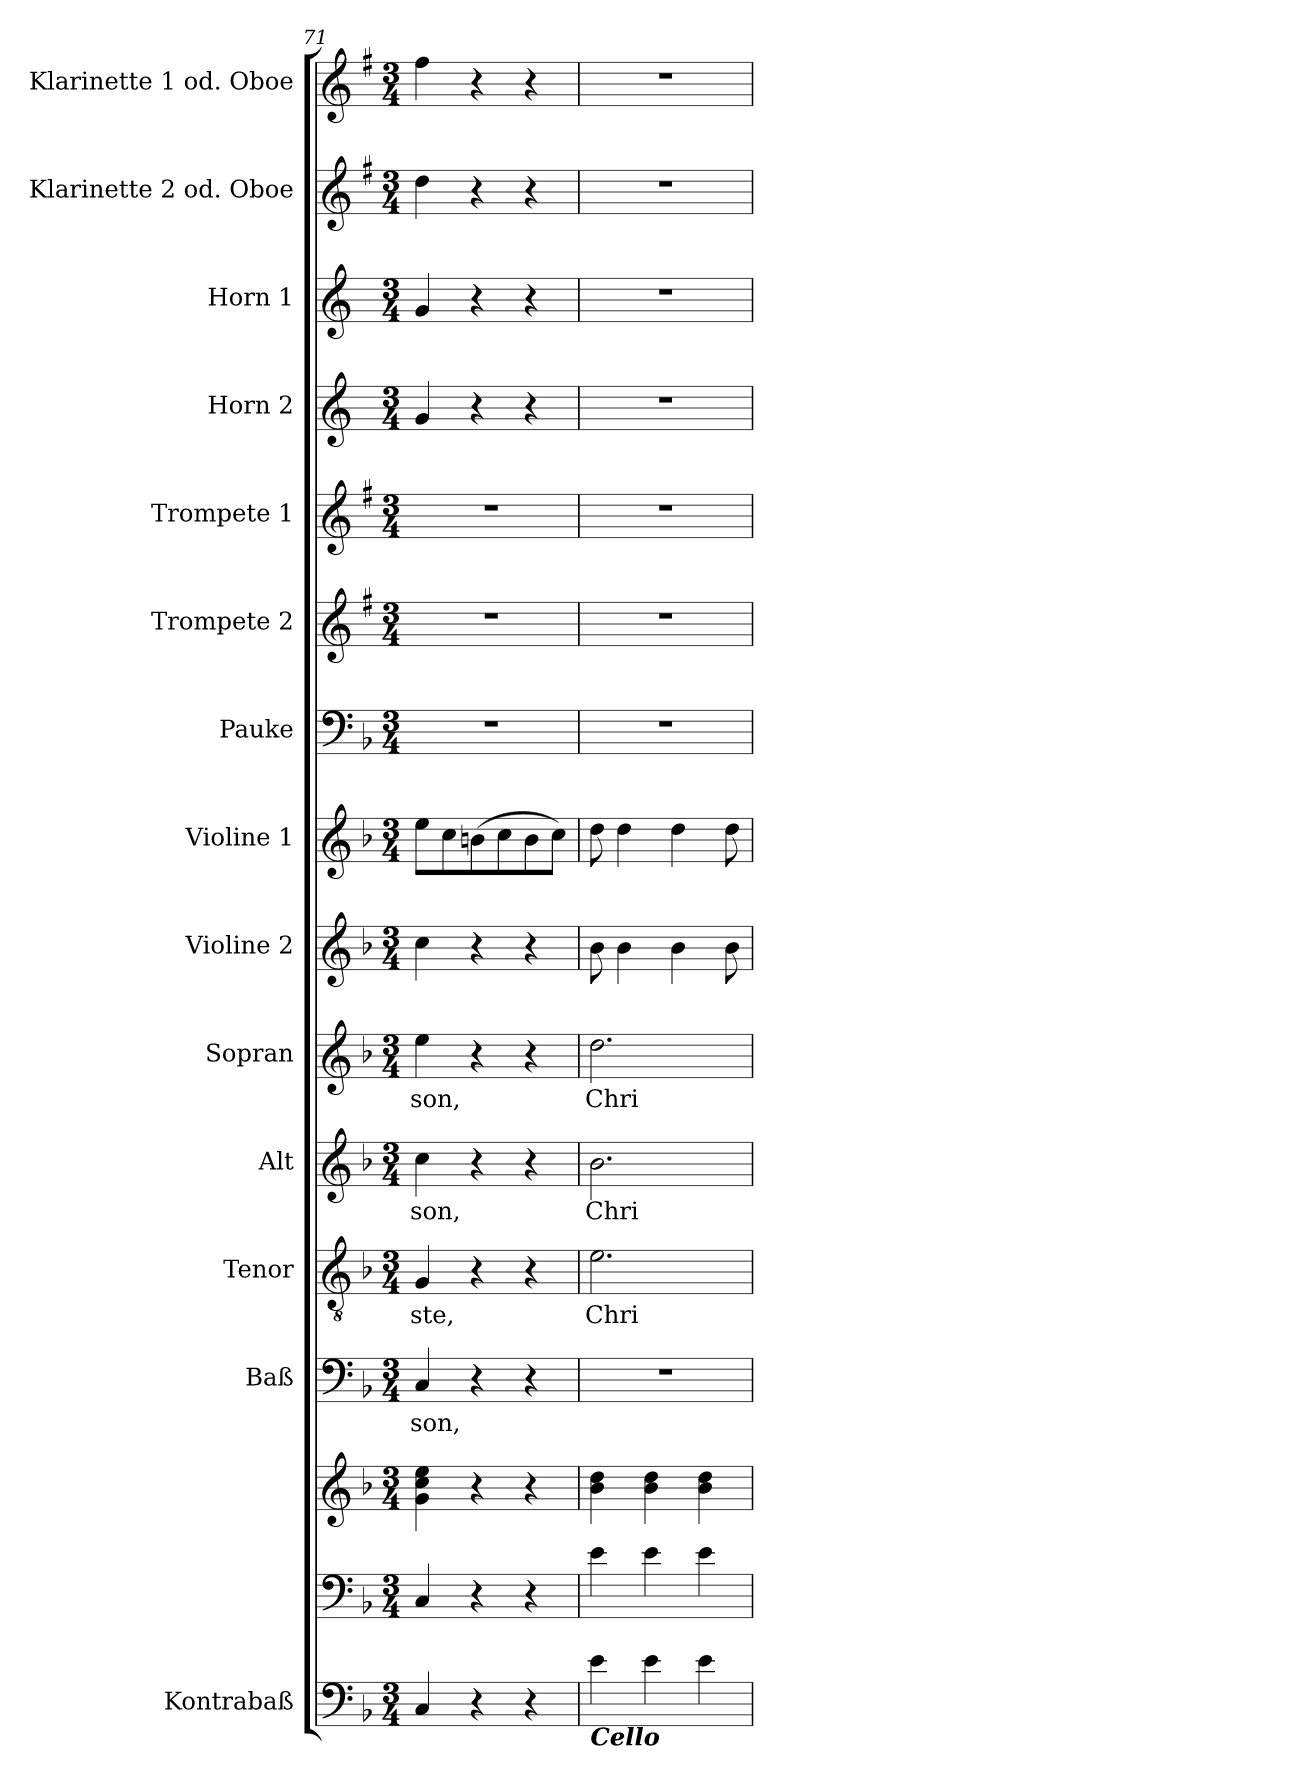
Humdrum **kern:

**kern	**kern	**kern	**kern	**text	**kern	**text	**kern	**text	**kern	**text	**kern	**kern	**kern	**kern	**kern	**kern	**kern	**kern	**kern
*part15	*part14	*part14	*part13	*part13	*part12	*part12	*part11	*part11	*part10	*part10	*part9	*part8	*part7	*part6	*part5	*part4	*part3	*part2	*part1
*staff16	*staff15	*staff14	*staff13	*staff13	*staff12	*staff12	*staff11	*staff11	*staff10	*staff10	*staff9	*staff8	*staff7	*staff6	*staff5	*staff4	*staff3	*staff2	*staff1
*I"Kontrabaß	*	*	*I"Baß	*	*I"Tenor	*	*I"Alt	*	*I"Sopran	*	*I"Violine 2	*I"Violine 1	*I"Pauke	*I"Trompete 2	*I"Trompete 1	*I"Horn 2	*I"Horn 1	*I"Klarinette 2 od. Oboe	*I"Klarinette 1 od. Oboe
*	*	*	*	*	*	*	*	*	*	*	*	*	*	*I'Tpt	*I'Tpt	*I'Hn	*I'Hn	*	*
*clefF4	*clefF4	*clefG2	*clefF4	*	*clefGv2	*	*clefG2	*	*clefG2	*	*clefG2	*clefG2	*clefF4	*clefG2	*clefG2	*clefG2	*clefG2	*clefG2	*clefG2
*ITrd7c12	*	*	*	*	*	*	*	*	*	*	*	*	*	*ITrd1c2	*ITrd1c2	*ITrd4c7	*ITrd4c7	*ITrd1c2	*ITrd1c2
*k[b-]	*k[b-]	*k[b-]	*k[b-]	*	*k[b-]	*	*k[b-]	*	*k[b-]	*	*k[b-]	*k[b-]	*k[b-]	*k[b-]	*k[b-]	*k[b-]	*k[b-]	*k[b-]	*k[b-]
*F:	*F:	*F:	*F:	*	*F:	*	*F:	*	*F:	*	*F:	*F:	*F:	*F:	*F:	*F:	*F:	*F:	*F:
*M3/4	*M3/4	*M3/4	*M3/4	*	*M3/4	*	*M3/4	*	*M3/4	*	*M3/4	*M3/4	*M3/4	*M3/4	*M3/4	*M3/4	*M3/4	*M3/4	*M3/4
=71	=71	=71	=71	=71	=71	=71	=71	=71	=71	=71	=71	=71	=71	=71	=71	=71	=71	=71	=71
!	!	!	!	!LO:LY:b	!	!LO:LY:b	!	!LO:LY:b	!	!LO:LY:b	!	!	!	!	!	!	!	!	!
4CC/	4C/	4g\ 4cc\ 4ee\	4C/	-son,	4G/	-ste,	4cc\	-son,	4ee\	-son,	4cc\	8ee\L	2.r	2.r	2.r	4c/	4c/	4cc\	4ee\
.	.	.	.	.	.	.	.	.	.	.	.	8cc\	.	.	.	.	.	.	.
4r	4r	4r	4r	.	4r	.	4r	.	4r	.	4r	(>8bn\	.	.	.	4r	4r	4r	4r
.	.	.	.	.	.	.	.	.	.	.	.	8cc\	.	.	.	.	.	.	.
4r	4r	4r	4r	.	4r	.	4r	.	4r	.	4r	8b\	.	.	.	4r	4r	4r	4r
.	.	.	.	.	.	.	.	.	.	.	.	8cc\J)	.	.	.	.	.	.	.
=72	=72	=72	=72	=72	=72	=72	=72	=72	=72	=72	=72	=72	=72	=72	=72	=72	=72	=72	=72
!LO:TX:b:Bi:t=Cello	!	!	!	!	!	!	!	!	!	!	!	!	!	!	!	!	!	!	!
!	!	!	!	!	!	!LO:LY:b	!	!LO:LY:b	!	!LO:LY:b	!	!	!	!	!	!	!	!	!
4E\	4e\	4b-\ 4dd\	2.r	.	2.e\	Chri-	2.b-\	Chri-	2.dd\	Chri-	8b-\	8dd\	2.r	2.r	2.r	2.r	2.r	2.r	2.r
.	.	.	.	.	.	.	.	.	.	.	4b-\	4dd\	.	.	.	.	.	.	.
4E\	4e\	4b-\ 4dd\	.	.	.	.	.	.	.	.	.	.	.	.	.	.	.	.	.
.	.	.	.	.	.	.	.	.	.	.	4b-\	4dd\	.	.	.	.	.	.	.
4E\	4e\	4b-\ 4dd\	.	.	.	.	.	.	.	.	.	.	.	.	.	.	.	.	.
.	.	.	.	.	.	.	.	.	.	.	8b-\	8dd\	.	.	.	.	.	.	.
=	=	=	=	=	=	=	=	=	=	=	=	=	=	=	=	=	=	=	=
*-	*-	*-	*-	*-	*-	*-	*-	*-	*-	*-	*-	*-	*-	*-	*-	*-	*-	*-	*-
